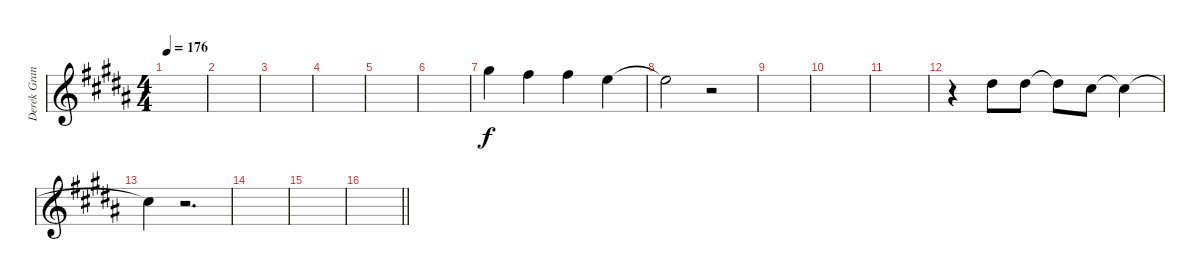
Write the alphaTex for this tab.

\track ("Derek Grant - Vocals" "Derek Gran") {instrument distortionguitar}
\staff {score}
\tuning (E4 B3 G3 D3 A2 E2) {hide}
\ts (4 4)
\tempo 176
\clef g2
\ks b
|
|
|
|
|
|
4.1.4 2.1.4 2.1.4 0.1.4 |
0.1{t}.2 r.2 |
|
|
|
r.4 4.2.8 4.2.8 4.2{t}.8 2.2.8 2.2{t}.4 |
2.2{t}.4 r.2{d} |
|
|
\barLineRight lightlight
